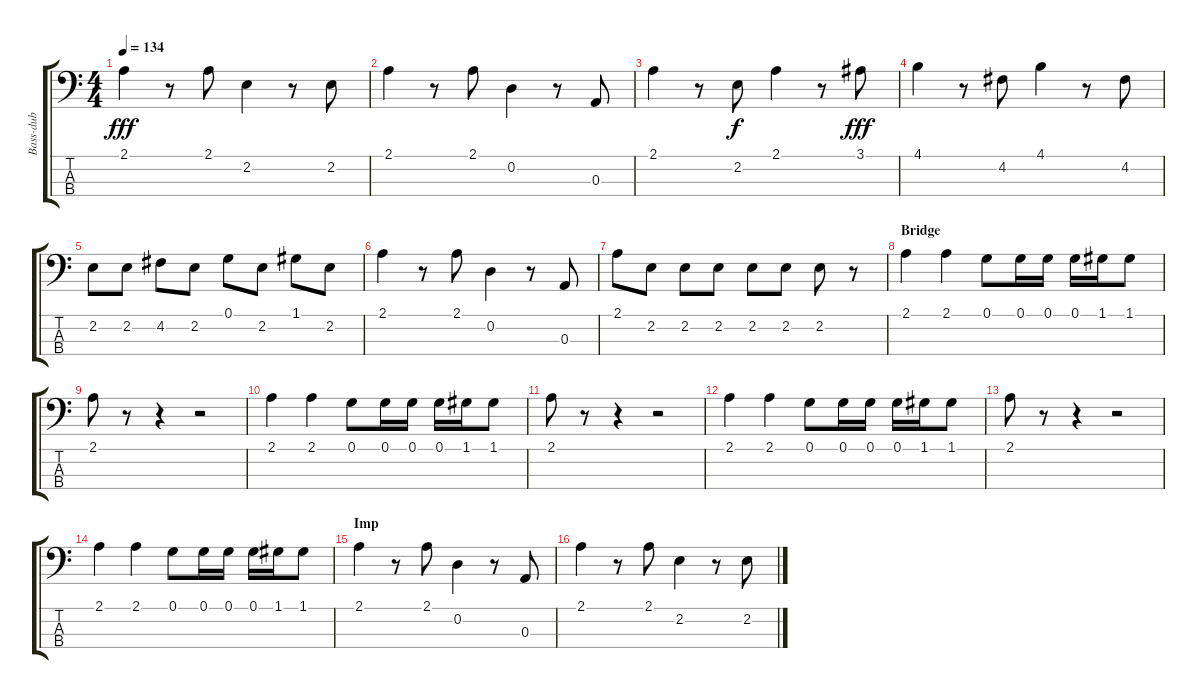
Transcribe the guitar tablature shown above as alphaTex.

\track ("Bass-dub" "Bass-dub") {instrument acousticbass}
\staff {score tabs}
\tuning (G2 D2 A1 E1) {hide}
\ts (4 4)
\tempo 134
\clef f4
\ks c
2.1.4{dy fff} r.8 2.1.8 2.2.4 r.8 2.2.8 |
2.1.4 r.8 2.1.8 0.2.4 r.8 0.3.8 |
2.1.4 r.8 2.2.8{dy f} 2.1.4 r.8 3.1.8{dy fff} |
4.1.4 r.8 4.2.8 4.1.4 r.8 4.2.8 |
2.2.8 2.2.8 4.2.8 2.2.8 0.1.8 2.2.8 1.1.8 2.2.8 |
2.1.4 r.8 2.1.8 0.2.4 r.8 0.3.8 |
2.1.8 2.2.8 2.2.8 2.2.8 2.2.8 2.2.8 2.2.8 r.8 |
\section ("" "Bridge")
2.1.4 2.1.4 0.1.8 0.1.16 0.1.16 0.1.16 1.1.16 1.1.8 |
2.1.8 r.8 r.4 r.2 |
2.1.4 2.1.4 0.1.8 0.1.16 0.1.16 0.1.16 1.1.16 1.1.8 |
2.1.8 r.8 r.4 r.2 |
2.1.4 2.1.4 0.1.8 0.1.16 0.1.16 0.1.16 1.1.16 1.1.8 |
2.1.8 r.8 r.4 r.2 |
2.1.4 2.1.4 0.1.8 0.1.16 0.1.16 0.1.16 1.1.16 1.1.8 |
\section ("" "Imp")
2.1.4 r.8 2.1.8 0.2.4 r.8 0.3.8 |
2.1.4 r.8 2.1.8 2.2.4 r.8 2.2.8
